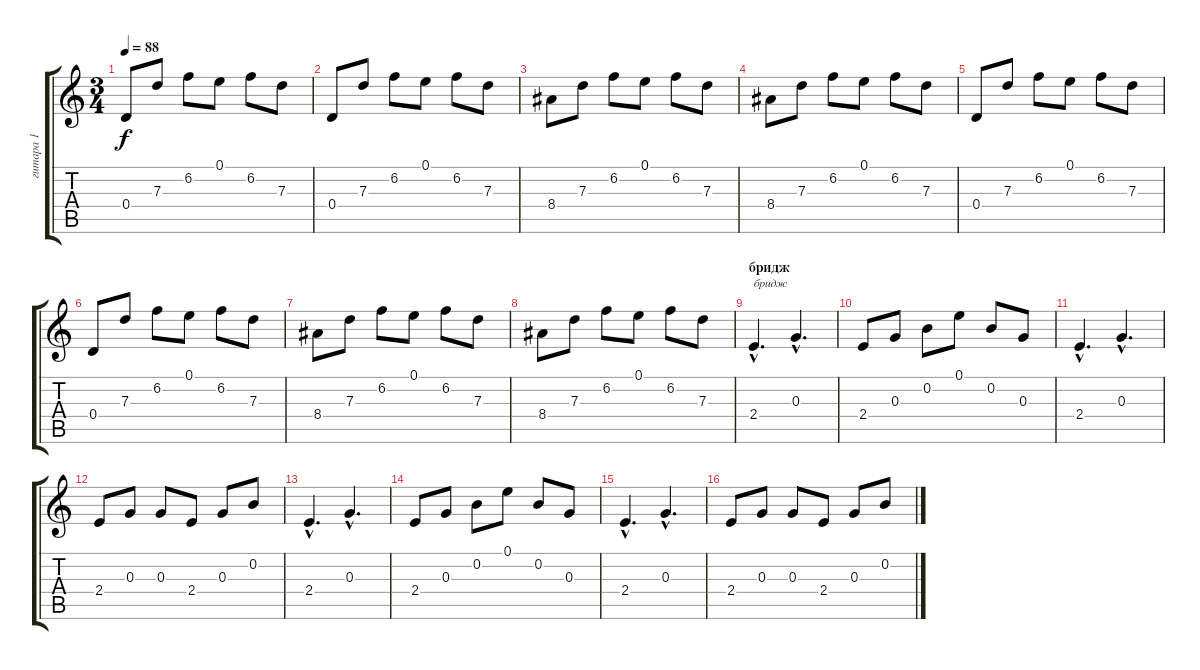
\track ("гитара 1" "гитара 1") {instrument electricguitarclean}
\staff {score tabs}
\tuning (E4 B3 G3 D3 A2 E2) {hide}
\ts (3 4)
\tempo 88
\clef g2
\ks c
0.4.8{dy f} 7.3.8 6.2.8 0.1.8 6.2.8 7.3.8 |
0.4.8 7.3.8 6.2.8 0.1.8 6.2.8 7.3.8 |
8.4.8 7.3.8 6.2.8 0.1.8 6.2.8 7.3.8 |
8.4.8 7.3.8 6.2.8 0.1.8 6.2.8 7.3.8 |
0.4.8 7.3.8 6.2.8 0.1.8 6.2.8 7.3.8 |
0.4.8 7.3.8 6.2.8 0.1.8 6.2.8 7.3.8 |
8.4.8 7.3.8 6.2.8 0.1.8 6.2.8 7.3.8 |
8.4.8 7.3.8 6.2.8 0.1.8 6.2.8 7.3.8 |
\section ("" "бридж")
2.4{hac}.4{d txt "бридж"} 0.3{hac}.4{d} |
2.4.8 0.3.8 0.2.8 0.1.8 0.2.8 0.3.8 |
2.4{hac}.4{d} 0.3{hac}.4{d} |
2.4.8 0.3.8 0.3.8 2.4.8 0.3.8 0.2.8 |
2.4{hac}.4{d} 0.3{hac}.4{d} |
2.4.8 0.3.8 0.2.8 0.1.8 0.2.8 0.3.8 |
2.4{hac}.4{d} 0.3{hac}.4{d} |
2.4.8 0.3.8 0.3.8 2.4.8 0.3.8 0.2.8
